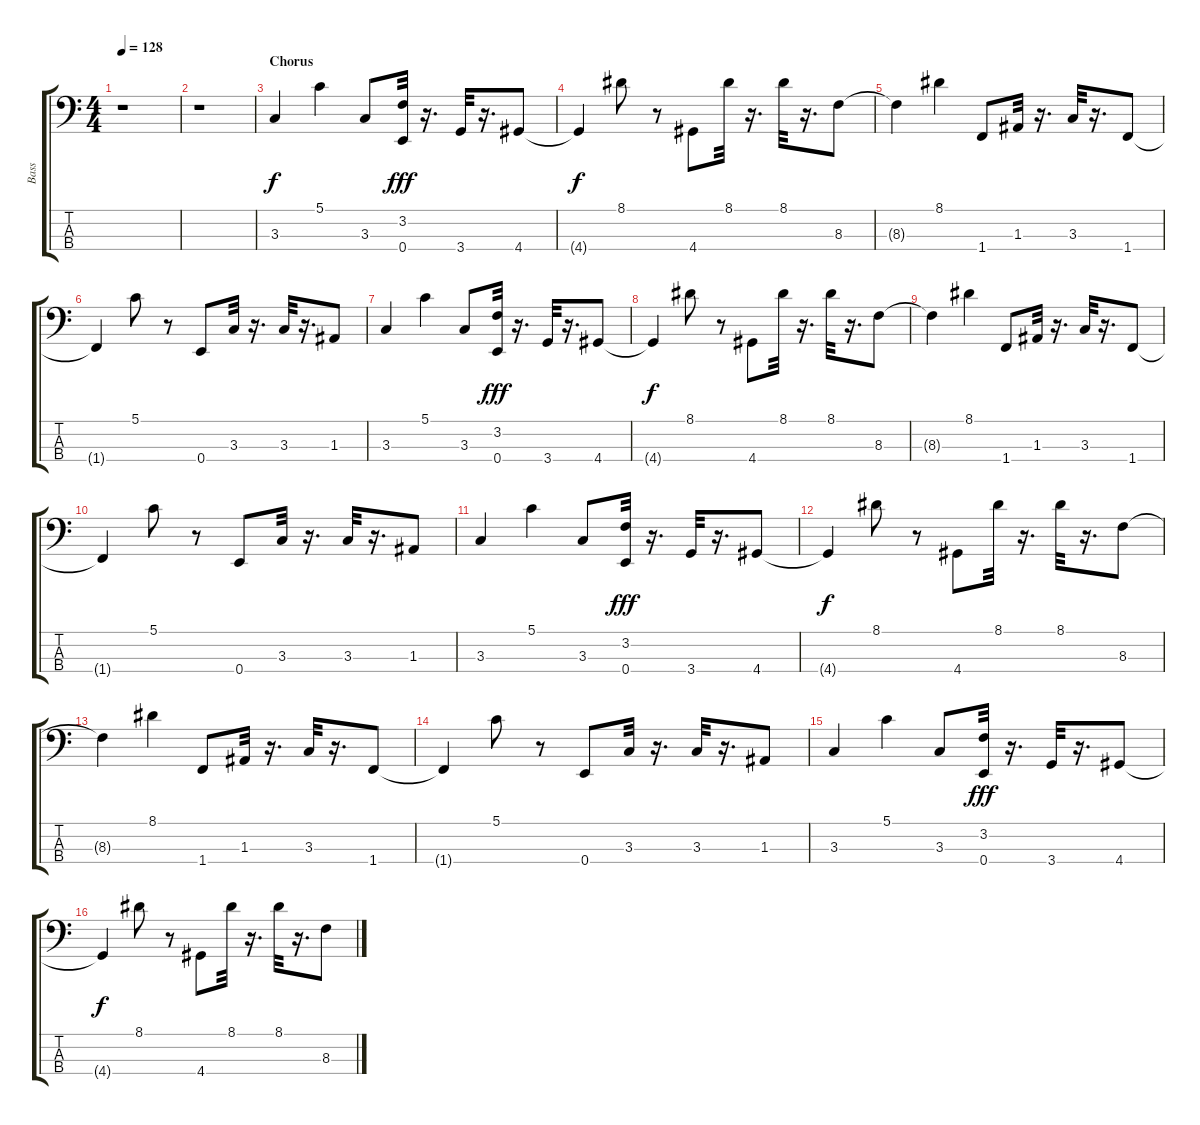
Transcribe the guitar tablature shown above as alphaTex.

\track ("Bass" "Bass") {instrument electricbassfinger}
\staff {score tabs}
\tuning (G2 D2 A1 E1) {hide}
\ts (4 4)
\tempo 128
\clef f4
\ks c
r.1{dy f} |
r.1 |
\section ("" "Chorus")
3.3.4{instrument electricbassfinger} 5.1.4 3.3.8 (3.2 0.4).32{dy fff} r.16{d} 3.4.32 r.16{d} 4.4.8 |
4.4{t}.4{dy f} 8.1.8 r.8 4.4.8 8.1.32 r.16{d} 8.1.32 r.16{d} 8.3.8 |
8.3{t}.4 8.1.4 1.4.8 1.3.32 r.16{d} 3.3.32 r.16{d} 1.4.8 |
1.4{t}.4 5.1.8 r.8 0.4.8 3.3.32 r.16{d} 3.3.32 r.16{d} 1.3.8 |
3.3.4 5.1.4 3.3.8 (3.2 0.4).32{dy fff} r.16{d} 3.4.32 r.16{d} 4.4.8 |
4.4{t}.4{dy f} 8.1.8 r.8 4.4.8 8.1.32 r.16{d} 8.1.32 r.16{d} 8.3.8 |
8.3{t}.4 8.1.4 1.4.8 1.3.32 r.16{d} 3.3.32 r.16{d} 1.4.8 |
1.4{t}.4 5.1.8 r.8 0.4.8 3.3.32 r.16{d} 3.3.32 r.16{d} 1.3.8 |
3.3.4 5.1.4 3.3.8 (3.2 0.4).32{dy fff} r.16{d} 3.4.32 r.16{d} 4.4.8 |
4.4{t}.4{dy f} 8.1.8 r.8 4.4.8 8.1.32 r.16{d} 8.1.32 r.16{d} 8.3.8 |
8.3{t}.4 8.1.4 1.4.8 1.3.32 r.16{d} 3.3.32 r.16{d} 1.4.8 |
1.4{t}.4 5.1.8 r.8 0.4.8 3.3.32 r.16{d} 3.3.32 r.16{d} 1.3.8 |
3.3.4 5.1.4 3.3.8 (3.2 0.4).32{dy fff} r.16{d} 3.4.32 r.16{d} 4.4.8 |
4.4{t}.4{dy f} 8.1.8 r.8 4.4.8 8.1.32 r.16{d} 8.1.32 r.16{d} 8.3.8
